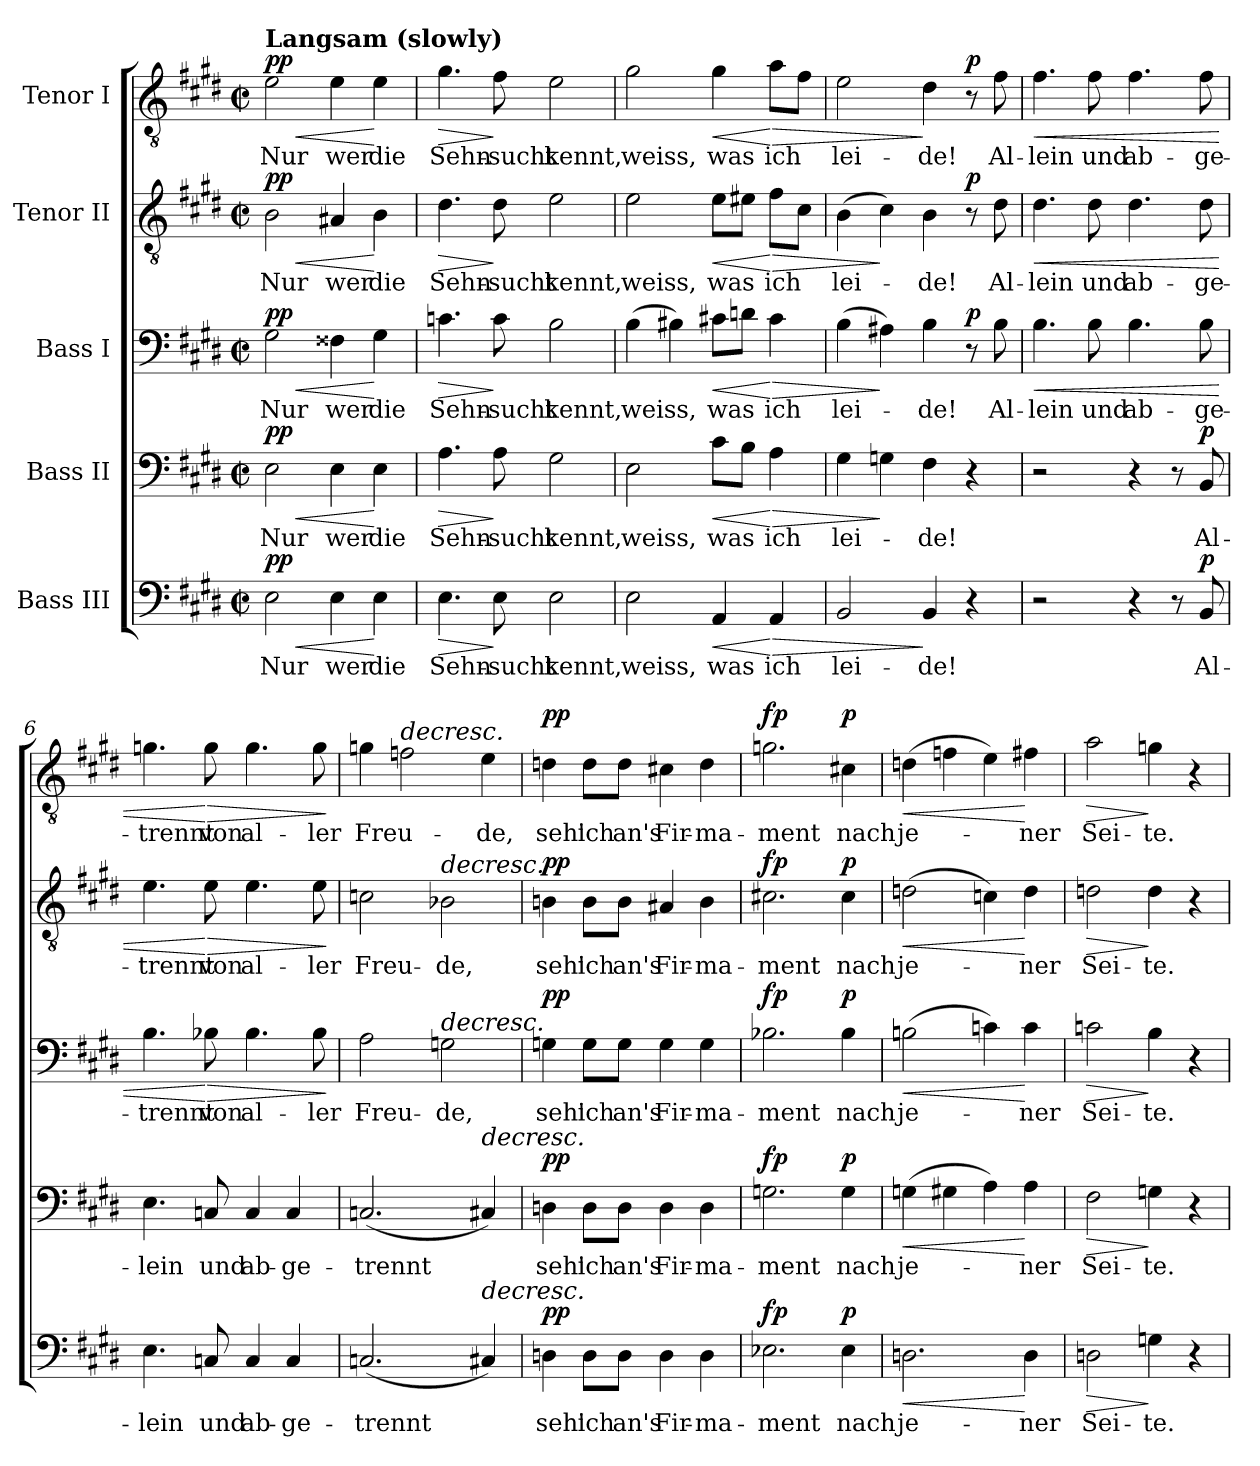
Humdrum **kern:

**kern	**text	**dynam	**kern	**text	**dynam	**kern	**text	**dynam	**kern	**text	**dynam	**kern	**text	**dynam
*part5	*part5	*part5	*part4	*part4	*part4	*part3	*part3	*part3	*part2	*part2	*part2	*part1	*part1	*part1
*staff5	*staff5	*staff5	*staff4	*staff4	*staff4	*staff3	*staff3	*staff3	*staff2	*staff2	*staff2	*staff1	*staff1	*staff1
*I"Bass III	*	*	*I"Bass II	*	*	*I"Bass I	*	*	*I"Tenor II	*	*	*I"Tenor I	*	*
*clefF4	*	*	*clefF4	*	*	*clefF4	*	*	*clefGv2	*	*	*clefGv2	*	*
*k[f#c#g#d#]	*	*	*k[f#c#g#d#]	*	*	*k[f#c#g#d#]	*	*	*k[f#c#g#d#]	*	*	*k[f#c#g#d#]	*	*
*E:	*	*	*E:	*	*	*E:	*	*	*E:	*	*	*E:	*	*
*M2/2	*	*	*M2/2	*	*	*M2/2	*	*	*M2/2	*	*	*M2/2	*	*
*met(c|)	*	*	*met(c|)	*	*	*met(c|)	*	*	*met(c|)	*	*	*met(c|)	*	*
=1	=1	=1	=1	=1	=1	=1	=1	=1	=1	=1	=1	=1	=1	=1
!	!	!	!	!	!	!	!	!	!	!	!	!LO:TX:a:B:t=Langsam (slowly)	!	!
!	!LO:LY:b	!LO:HP:b	!	!LO:LY:b	!LO:HP:b	!	!LO:LY:b	!LO:HP:b	!	!LO:LY:b	!LO:HP:b	!	!LO:LY:b	!LO:HP:b
!	!	!LO:DY:n=1:b	!	!	!LO:DY:n=1:b	!	!	!LO:DY:n=1:b	!	!	!LO:DY:n=1:b	!	!	!LO:DY:n=1:b
2E\	Nur	< pp	2E\	Nur	< pp	2G#\	Nur	< pp	2B\	Nur	< pp	2e\	Nur	< pp
!	!LO:LY:b	!	!	!LO:LY:b	!	!	!LO:LY:b	!	!	!LO:LY:b	!	!	!LO:LY:b	!
4E\	wer	.	4E\	wer	.	4F##X\	wer	.	4A#X/	wer	.	4e\	wer	.
!	!LO:LY:b	!	!	!LO:LY:b	!	!	!LO:LY:b	!	!	!LO:LY:b	!	!	!LO:LY:b	!
4E\	die	[	4E\	die	[	4G#\	die	[	4B\	die	[	4e\	die	[
=2	=2	=2	=2	=2	=2	=2	=2	=2	=2	=2	=2	=2	=2	=2
!	!LO:LY:b	!LO:HP:b	!	!LO:LY:b	!LO:HP:b	!	!LO:LY:b	!LO:HP:b	!	!LO:LY:b	!LO:HP:b	!	!LO:LY:b	!LO:HP:b
4.E\	Sehn-	>	4.A\	Sehn-	>	4.cn\	Sehn-	>	4.d#\	Sehn-	>	4.g#\	Sehn-	>
!	!LO:LY:b	!	!	!LO:LY:b	!	!	!LO:LY:b	!	!	!LO:LY:b	!	!	!LO:LY:b	!
8E\	-sucht	]	8A\	-sucht	]	8c\	-sucht	]	8d#\	-sucht	]	8f#\	-sucht	]
!	!LO:LY:b	!	!	!LO:LY:b	!	!	!LO:LY:b	!	!	!LO:LY:b	!	!	!LO:LY:b	!
2E\	kennt,	.	2G#\	kennt,	.	2B\	kennt,	.	2e\	kennt,	.	2e\	kennt,	.
=3	=3	=3	=3	=3	=3	=3	=3	=3	=3	=3	=3	=3	=3	=3
!	!LO:LY:b	!	!	!LO:LY:b	!	!	!LO:LY:b	!	!	!LO:LY:b	!	!	!LO:LY:b	!
2E\	weiss,	.	2E\	weiss,	.	(>4B\	weiss,	.	2e\	weiss,	.	2g#\	weiss,	.
.	.	.	.	.	.	4B#X\)	.	.	.	.	.	.	.	.
!	!LO:LY:b	!LO:HP:b	!	!LO:LY:b	!LO:HP:b	!	!LO:LY:b	!LO:HP:b	!	!LO:LY:b	!LO:HP:b	!	!LO:LY:b	!LO:HP:b
4AA/	was	<	8c#\L	was	<	8c#X\L	was	<	8e\L	was	<	4g#\	was	<
.	.	.	8B\J	.	.	8dn\J	.	.	8e#X\J	.	.	.	.	.
!	!LO:LY:b	!LO:HP:n=1:b	!	!LO:LY:b	!LO:HP:n=1:b	!	!LO:LY:b	!LO:HP:n=1:b	!	!LO:LY:b	!LO:HP:n=1:b	!	!LO:LY:b	!LO:HP:n=1:b
4AA/	ich	[ >	4A\	ich	[ >	4c#\	ich	[ >	8f#\L	ich	[ >	8a\L	ich	[ >
.	.	.	.	.	.	.	.	.	8c#\J	.	.	8f#\J	.	.
=4	=4	=4	=4	=4	=4	=4	=4	=4	=4	=4	=4	=4	=4	=4
!	!LO:LY:b	!	!	!LO:LY:b	!	!	!LO:LY:b	!	!	!LO:LY:b	!	!	!LO:LY:b	!
2BB/	lei-	.	4G#\	lei-	.	(>4B\	lei-	.	(>4B\	lei-	.	2e\	lei-	.
.	.	.	4Gn\	.	]	4A#X\)	.	]	4c#\)	.	]	.	.	.
!	!LO:LY:b	!	!	!LO:LY:b	!	!	!LO:LY:b	!	!	!LO:LY:b	!	!	!LO:LY:b	!
4BB/	-de!	]	4F#\	-de!	.	4B\	-de!	.	4B\	-de!	.	4d#\	-de!	]
!	!	!	!	!	!	!	!	!LO:DY:b	!	!	!LO:DY:b	!	!	!LO:DY:b
4r	.	.	4r	.	.	8r	.	p	8r	.	p	8r	.	p
!	!	!	!	!	!	!	!LO:LY:b	!	!	!LO:LY:b	!	!	!LO:LY:b	!
.	.	.	.	.	.	8B\	Al-	.	8d#\	Al-	.	8f#\	Al-	.
!!LO:PB:g=z
=5	=5	=5	=5	=5	=5	=5	=5	=5	=5	=5	=5	=5	=5	=5
!	!	!	!	!	!	!	!LO:LY:b	!LO:HP:b	!	!LO:LY:b	!LO:HP:b	!	!LO:LY:b	!LO:HP:b
2r	.	.	2r	.	.	4.B\	­lein	<	4.d#\	­lein	<	4.f#\	­lein	<
!	!	!	!	!	!	!	!LO:LY:b	!	!	!LO:LY:b	!	!	!LO:LY:b	!
.	.	.	.	.	.	8B\	und	.	8d#\	und	.	8f#\	und	.
!	!	!	!	!	!	!	!LO:LY:b	!	!	!LO:LY:b	!	!	!LO:LY:b	!
4r	.	.	4r	.	.	4.B\	ab-	.	4.d#\	ab-	.	4.f#\	ab-	.
8r	.	.	8r	.	.	.	.	.	.	.	.	.	.	.
!	!LO:LY:b	!LO:DY:b	!	!LO:LY:b	!LO:DY:b	!	!LO:LY:b	!	!	!LO:LY:b	!	!	!LO:LY:b	!
8BB/	Al-	p	8BB/	Al-	p	8B\	-ge-	.	8d#\	-ge-	.	8f#\	-ge-	.
=6	=6	=6	=6	=6	=6	=6	=6	=6	=6	=6	=6	=6	=6	=6
!	!LO:LY:b	!	!	!LO:LY:b	!	!	!LO:LY:b	!	!	!LO:LY:b	!	!	!LO:LY:b	!
4.E\	-lein	.	4.E\	-lein	.	4.B\	-trennt	.	4.e\	-trennt	.	4.gn\	-trennt	.
!	!LO:LY:b	!	!	!LO:LY:b	!	!	!LO:LY:b	!LO:HP:n=1:b	!	!LO:LY:b	!LO:HP:n=1:b	!	!LO:LY:b	!LO:HP:n=1:b
8Cn/	und	.	8Cn/	und	.	8B-X\	von	[ >	8e\	von	[ >	8g\	von	[ >
!	!LO:LY:b	!	!	!LO:LY:b	!	!	!LO:LY:b	!	!	!LO:LY:b	!	!	!LO:LY:b	!
4C/	ab-	.	4C/	ab-	.	4.B-\	al-	.	4.e\	al-	.	4.g\	al-	.
!	!LO:LY:b	!	!	!LO:LY:b	!	!	!	!	!	!	!	!	!	!
4C/	-ge-	.	4C/	-ge-	.	.	.	.	.	.	.	.	.	.
!	!	!	!	!	!	!	!LO:LY:b	!	!	!LO:LY:b	!	!	!LO:LY:b	!
.	.	.	.	.	.	8B-\	-ler	.	8e\	-ler	.	8g\	-ler	.
.	.	.	.	.	.	.	.	]	.	.	]	.	.	]
=7	=7	=7	=7	=7	=7	=7	=7	=7	=7	=7	=7	=7	=7	=7
!	!LO:LY:b	!	!	!LO:LY:b	!	!	!LO:LY:b	!	!	!LO:LY:b	!	!	!LO:LY:b	!
(<2.Cn/	-trennt	.	(<2.Cn/	-trennt	.	2A\	Freu-	.	2cn\	Freu-	.	4gn\	Freu-	.
!	!	!	!	!	!	!	!	!	!	!	!	!LO:TX:a:i:t=decresc.	!	!
.	.	.	.	.	.	.	.	.	.	.	.	2fn\	.	.
!	!	!	!	!	!	!	!	!	!LO:TX:a:i:t=decresc.	!	!	!	!	!
!	!	!	!	!	!	!LO:TX:a:i:t=decresc.	!	!	!	!	!	!	!	!
!	!	!	!	!	!	!	!LO:LY:b	!	!	!LO:LY:b	!	!	!	!
.	.	.	.	.	.	2Gn\	-de,	.	2B-X\	-de,	.	.	.	.
!	!	!	!LO:TX:a:i:t=decresc.	!	!	!	!	!	!	!	!	!	!	!
!LO:TX:a:i:t=decresc.	!	!	!	!	!	!	!	!	!	!	!	!	!	!
!	!	!	!	!	!	!	!	!	!	!	!	!	!LO:LY:b	!
4C#X/)	.	.	4C#X/)	.	.	.	.	.	.	.	.	4e\	-de,	.
=8	=8	=8	=8	=8	=8	=8	=8	=8	=8	=8	=8	=8	=8	=8
!	!LO:LY:b	!LO:DY:b	!	!LO:LY:b	!LO:DY:b	!	!LO:LY:b	!LO:DY:b	!	!LO:LY:b	!LO:DY:b	!	!LO:LY:b	!LO:DY:b
4Dn\	seh'	pp	4Dn\	seh'	pp	4Gn\	seh'	pp	4Bn\	seh'	pp	4dn\	seh'	pp
!	!LO:LY:b	!	!	!LO:LY:b	!	!	!LO:LY:b	!	!	!LO:LY:b	!	!	!LO:LY:b	!
8D\L	ich	.	8D\L	ich	.	8G\L	ich	.	8B\L	ich	.	8d\L	ich	.
!	!LO:LY:b	!	!	!LO:LY:b	!	!	!LO:LY:b	!	!	!LO:LY:b	!	!	!LO:LY:b	!
8D\J	an's	.	8D\J	an's	.	8G\J	an's	.	8B\J	an's	.	8d\J	an's	.
!	!LO:LY:b	!	!	!LO:LY:b	!	!	!LO:LY:b	!	!	!LO:LY:b	!	!	!LO:LY:b	!
4D\	Fir-	.	4D\	Fir-	.	4G\	Fir-	.	4A#X/	Fir-	.	4c#X\	Fir-	.
!	!LO:LY:b	!	!	!LO:LY:b	!	!	!LO:LY:b	!	!	!LO:LY:b	!	!	!LO:LY:b	!
4D\	-ma-	.	4D\	-ma-	.	4G\	-ma-	.	4B\	-ma-	.	4d\	-ma-	.
=9	=9	=9	=9	=9	=9	=9	=9	=9	=9	=9	=9	=9	=9	=9
!	!LO:LY:b	!LO:DY:b	!	!LO:LY:b	!LO:DY:b	!	!LO:LY:b	!LO:DY:b	!	!LO:LY:b	!LO:DY:b	!	!LO:LY:b	!LO:DY:b
2.E-X\	-ment	fp	2.Gn\	-ment	fp	2.B-X\	-ment	fp	2.c#X\	-ment	fp	2.gn\	-ment	fp
!	!LO:LY:b	!LO:DY:b	!	!LO:LY:b	!LO:DY:b	!	!LO:LY:b	!LO:DY:b	!	!LO:LY:b	!LO:DY:b	!	!LO:LY:b	!LO:DY:b
4E-\	nach	p	4G\	nach	p	4B-\	nach	p	4c#\	nach	p	4c#X\	nach	p
!!LO:PB:g=z
=10	=10	=10	=10	=10	=10	=10	=10	=10	=10	=10	=10	=10	=10	=10
!	!LO:LY:b	!LO:HP:b	!	!LO:LY:b	!LO:HP:b	!	!LO:LY:b	!LO:HP:b	!	!LO:LY:b	!LO:HP:b	!	!LO:LY:b	!LO:HP:b
2.Dn\	je-	<	(>4Gn\	je-	<	(>2Bn\	je-	<	(>2dn\	je-	<	(>4dn\	je-	<
.	.	.	4G#X\	.	.	.	.	.	.	.	.	4fn\	.	.
.	.	.	4A\)	.	.	4cn\)	.	.	4cn\)	.	.	4e\)	.	.
!	!LO:LY:b	!	!	!LO:LY:b	!	!	!LO:LY:b	!	!	!LO:LY:b	!	!	!LO:LY:b	!
4D\	-ner	[	4A\	-ner	[	4c\	-ner	[	4d\	-ner	[	4f#X\	-ner	[
=11	=11	=11	=11	=11	=11	=11	=11	=11	=11	=11	=11	=11	=11	=11
!	!LO:LY:b	!LO:HP:b	!	!LO:LY:b	!LO:HP:b	!	!LO:LY:b	!LO:HP:b	!	!LO:LY:b	!LO:HP:b	!	!LO:LY:b	!LO:HP:b
2Dn\	Sei-	>	2F#\	Sei-	>	2cn\	Sei-	>	2dn\	Sei-	>	2a\	Sei-	>
!	!LO:LY:b	!	!	!LO:LY:b	!	!	!LO:LY:b	!	!	!LO:LY:b	!	!	!LO:LY:b	!
4Gn\	-te.	]	4Gn\	-te.	]	4B\	-te.	]	4d\	-te.	]	4gn\	-te.	]
4r	.	.	4r	.	.	4r	.	.	4r	.	.	4r	.	.
=	=	=	=	=	=	=	=	=	=	=	=	=	=	=
*-	*-	*-	*-	*-	*-	*-	*-	*-	*-	*-	*-	*-	*-	*-
